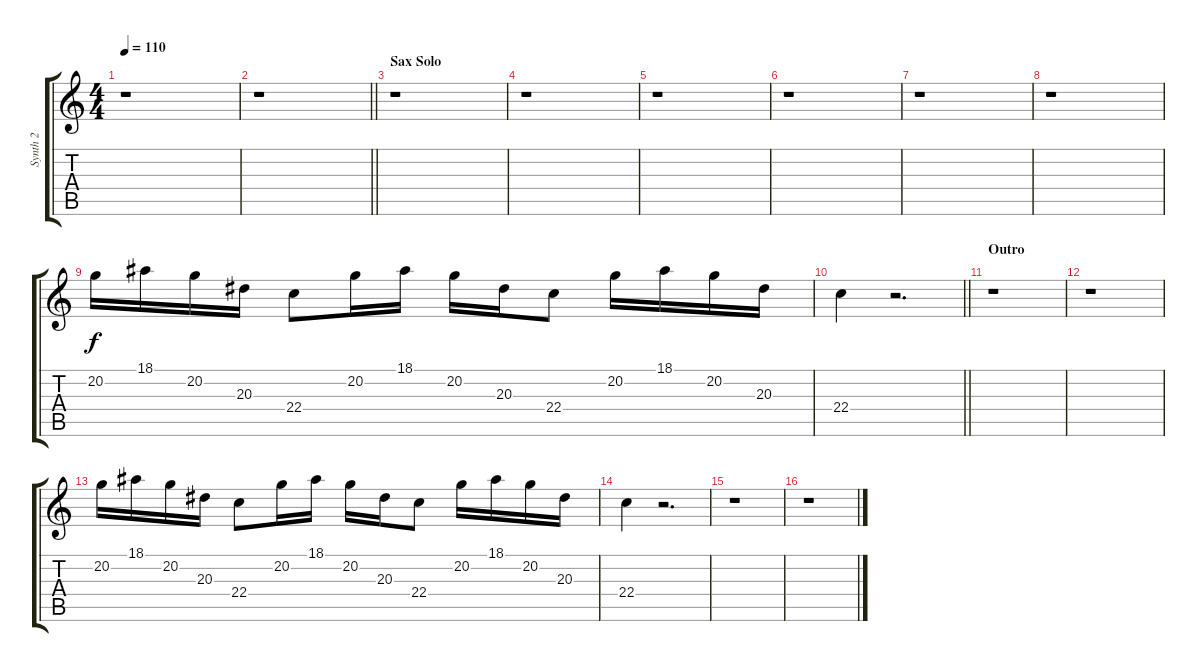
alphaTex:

\track ("Synth 2" "Synth 2") {instrument pad4choir}
\staff {score tabs}
\tuning (E4 B3 G3 D3 A2 E2) {hide}
\ts (4 4)
\tempo 110
\clef g2
\ks c
r.1{dy f} |
\barLineRight lightlight
r.1 |
\section ("" "Sax Solo")
r.1 |
r.1 |
r.1 |
r.1 |
r.1 |
r.1{volume 9 balance 10 instrument lead2sawtooth} |
20.2.16 18.1.16 20.2.16 20.3.16 22.4.8 20.2.16 18.1.16 20.2.16 20.3.16 22.4.8 20.2.16 18.1.16 20.2.16 20.3.16 |
\barLineRight lightlight
22.4.4 r.2{d} |
\section ("" "Outro")
r.1 |
r.1 |
20.2.16 18.1.16 20.2.16 20.3.16 22.4.8 20.2.16 18.1.16 20.2.16 20.3.16 22.4.8 20.2.16 18.1.16 20.2.16 20.3.16 |
22.4.4 r.2{d} |
r.1 |
r.1
